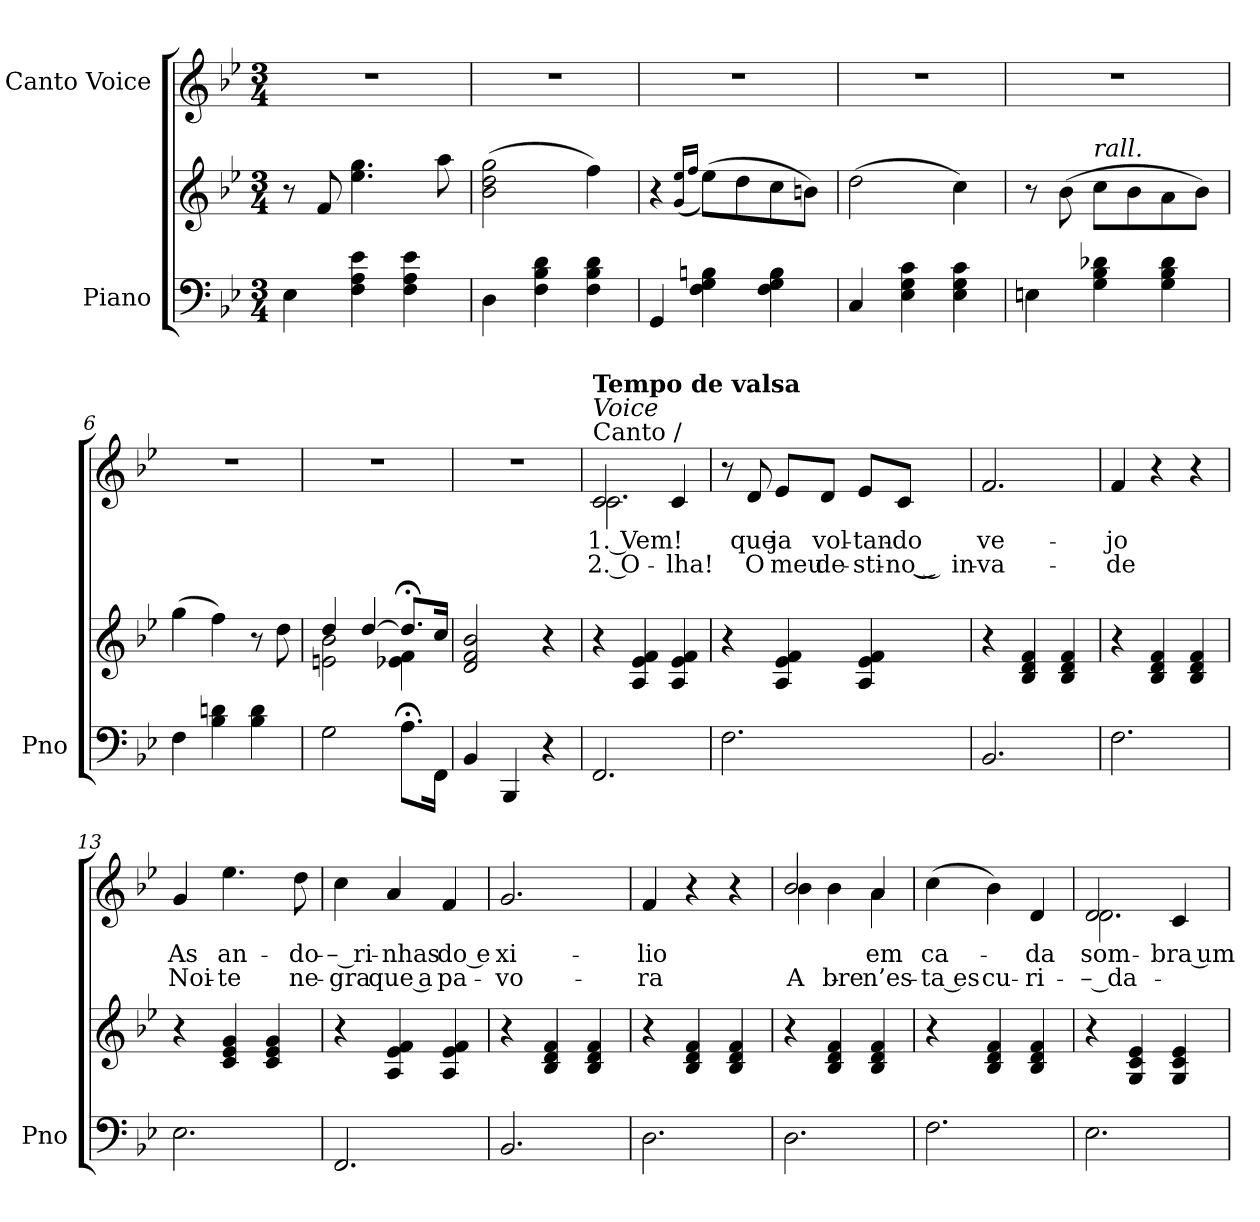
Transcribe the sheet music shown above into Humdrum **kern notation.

**kern	**kern	**kern	**text	**text
*part2	*part2	*part1	*part1	*part1
*staff3	*staff2	*staff1	*staff1	*staff1
*I"Piano	*	*I"Canto Voice	*	*
*I'Pno	*	*	*	*
*clefF4	*clefG2	*clefG2	*	*
*k[b-e-]	*k[b-e-]	*k[b-e-]	*	*
*M3/4	*M3/4	*M3/4	*	*
=1	=1	=1	=1	=1
4E-\	8r	2.r	.	.
.	8f/	.	.	.
4F\ 4A\ 4e-\	4.ee-\ 4.gg\	.	.	.
4F\ 4A\ 4e-\	.	.	.	.
.	8aa\	.	.	.
=2	=2	=2	=2	=2
4D\	(2b-\ 2dd\ 2gg\	2.r	.	.
4F\ 4B-\ 4d\	.	.	.	.
4F\ 4B-\ 4d\	4ff\)	.	.	.
=3	=3	=3	=3	=3
4GG/	4r	2.r	.	.
.	(16qg/ 16qee-/LL	.	.	.
.	16qff/JJ	.	.	.
4F\ 4G\ 4Bn\	(>8ee-\L)	.	.	.
.	8dd\	.	.	.
4F\ 4G\ 4B\	8cc\	.	.	.
.	8bn\J)	.	.	.
=4	=4	=4	=4	=4
4C/	(2dd\	2.r	.	.
4E-\ 4G\ 4c\	.	.	.	.
4E-\ 4G\ 4c\	4cc\)	.	.	.
=5	=5	=5	=5	=5
4En\	8r	2.r	.	.
.	(8b-\	.	.	.
!	!LO:TX:i:t=rall.	!	!	!
4G\ 4B-\ 4d-X\	8cc\L	.	.	.
.	8b-\	.	.	.
4G\ 4B-\ 4d-\	8a\	.	.	.
.	8b-\J)	.	.	.
=6	=6	=6	=6	=6
4F\	(4gg\	2.r	.	.
4B-\ 4dn\	4ff\)	.	.	.
4B-\ 4d\	8r	.	.	.
.	8dd\	.	.	.
=7	=7	=7	=7	=7
*	*^	*	*	*
2G\	4dd/	2en\ 2b-\	2.r	.	.
.	[<4dd/	.	.	.	.
8.A;<\L	8.dd;</L]	4e-X\ 4f\	.	.	.
16FF\Jk	16cc/Jk	.	.	.	.
*	*v	*v	*	*	*
=8	=8	=8	=8	=8
4BB-/	2d/ 2f/ 2b-/	2.r	.	.
4BBB-/	.	.	.	.
4r	4r	.	.	.
=9	=9	=9	=9	=9
*	*	*^	*	*
!	!	!LO:TX:a:t=Canto /	!	!	!
!	!	!LO:TX:a:i:t=Voice	!	!	!
!	!	!LO:TX:a:B:t=Tempo de valsa	!	!	!
!	!	!LO:N:head=open	!LO:N:head=open	!	!
2.FF/	4r	2c/	2.c\	1. Vem!	2. O-
.	4A/ 4e-/ 4f/	.	.	.	.
.	4A/ 4e-/ 4f/	4c/	.	.	-lha!
*	*	*v	*v	*	*
=10	=10	=10	=10	=10
2.F\	4r	8r	.	.
.	.	8d/	que	O
.	4A/ 4e-/ 4f/	8e-/L	ja	meu
.	.	8d/J	vol-	de-
.	4A/ 4e-/ 4f/	8e-/L	-tan-	-sti-
.	.	8c/J	-do	-no ͜ in-
=11	=11	=11	=11	=11
2.BB-/	4r	2.f/	ve-	-va-
.	4B-/ 4d/ 4f/	.	.	.
.	4B-/ 4d/ 4f/	.	.	.
=12	=12	=12	=12	=12
2.F\	4r	4f/	-jo	-de
.	4B-/ 4d/ 4f/	4r	.	.
.	4B-/ 4d/ 4f/	4r	.	.
=13	=13	=13	=13	=13
2.E-\	4r	4g/	As	Noi-
.	4c/ 4e-/ 4g/	4.ee-\	an-	-te
.	4c/ 4e-/ 4g/	.	.	.
.	.	8dd\	-do-	ne-
=14	=14	=14	=14	=14
2.FF/	4r	4cc\	-– ri-	-gra
.	4A/ 4e-/ 4f/	4a/	-nhas	que a
.	4A/ 4e-/ 4f/	4f/	do e	-pa-
=15	=15	=15	=15	=15
2.BB-/	4r	2.g/	-xi-	-vo-
.	4B-/ 4d/ 4f/	.	.	.
.	4B-/ 4d/ 4f/	.	.	.
=16	=16	=16	=16	=16
2.D\	4r	4f/	-lio	-ra
.	4B-/ 4d/ 4f/	4r	.	.
.	4B-/ 4d/ 4f/	4r	.	.
=17	=17	=17	=17	=17
*	*	*^	*	*
2.D\	4r	2b-/	4b-\	.	A-
.	4B-/ 4d/ 4f/	.	4b-\	.	-bre
.	4B-/ 4d/ 4f/	4a/	4a\	em	n’es-
*	*	*v	*v	*	*
=18	=18	=18	=18	=18
2.F\	4r	(4cc\	ca-	ta es
.	4B-/ 4d/ 4f/	4b-\)	.	-cu-
.	4B-/ 4d/ 4f/	4d/	-da	-ri-
=19	=19	=19	=19	=19
*	*	*^	*	*
!	!	!LO:N:head=open	!LO:N:head=open	!	!
2.E-\	4r	2d/	2.d\	som-	-– da-
.	4G/ 4c/ 4e-/	.	.	.	.
.	4G/ 4c/ 4e-/	4c/	.	bra um	.
*	*	*v	*v	*	*
=	=	=	=	=
*-	*-	*-	*-	*-
